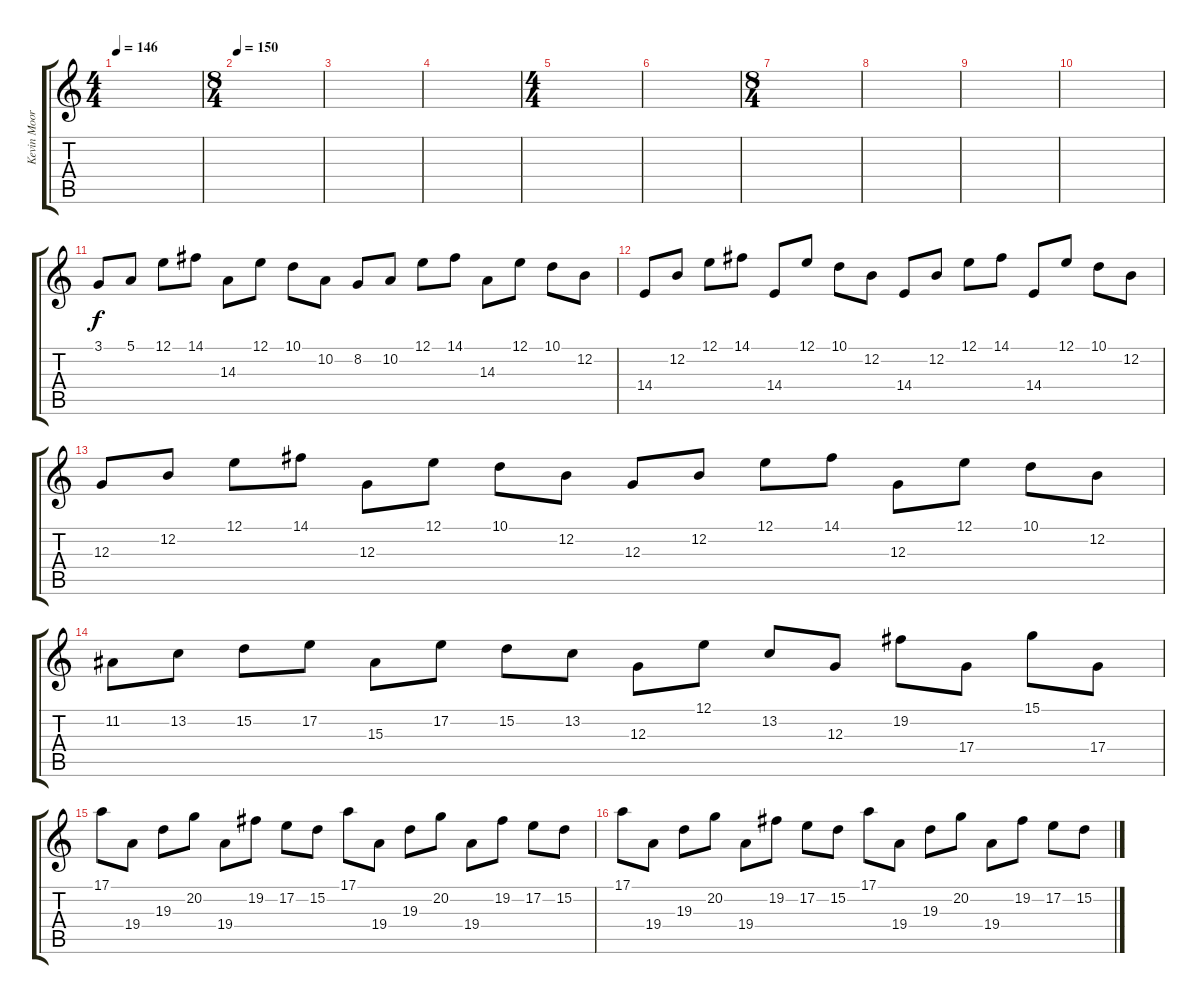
\track ("Kevin Moore: Lead" "Kevin Moor") {instrument lead2sawtooth}
\staff {score tabs}
\tuning (E4 B3 G3 D3 A2 E2) {hide}
\ts (4 4)
\tempo 146
\clef g2
\ks c
|
\ts (8 4)
\tempo 150
|
|
|
\ts (4 4)
|
|
\ts (8 4)
|
|
|
|
3.1.8{instrument lead2sawtooth} 5.1.8 12.1.8 14.1.8 14.3.8 12.1.8 10.1.8 10.2.8 8.2.8 10.2.8 12.1.8 14.1.8 14.3.8 12.1.8 10.1.8 12.2.8 |
14.4.8 12.2.8 12.1.8 14.1.8 14.4.8 12.1.8 10.1.8 12.2.8 14.4.8 12.2.8 12.1.8 14.1.8 14.4.8 12.1.8 10.1.8 12.2.8 |
12.3.8 12.2.8 12.1.8 14.1.8 12.3.8 12.1.8 10.1.8 12.2.8 12.3.8 12.2.8 12.1.8 14.1.8 12.3.8 12.1.8 10.1.8 12.2.8 |
11.2.8 13.2.8 15.2.8 17.2.8 15.3.8 17.2.8 15.2.8 13.2.8 12.3.8 12.1.8 13.2.8 12.3.8 19.2.8 17.4.8 15.1.8 17.4.8 |
17.1.8 19.4.8 19.3.8 20.2.8 19.4.8 19.2.8 17.2.8 15.2.8 17.1.8 19.4.8 19.3.8 20.2.8 19.4.8 19.2.8 17.2.8 15.2.8 |
17.1.8 19.4.8 19.3.8 20.2.8 19.4.8 19.2.8 17.2.8 15.2.8 17.1.8 19.4.8 19.3.8 20.2.8 19.4.8 19.2.8 17.2.8 15.2.8
